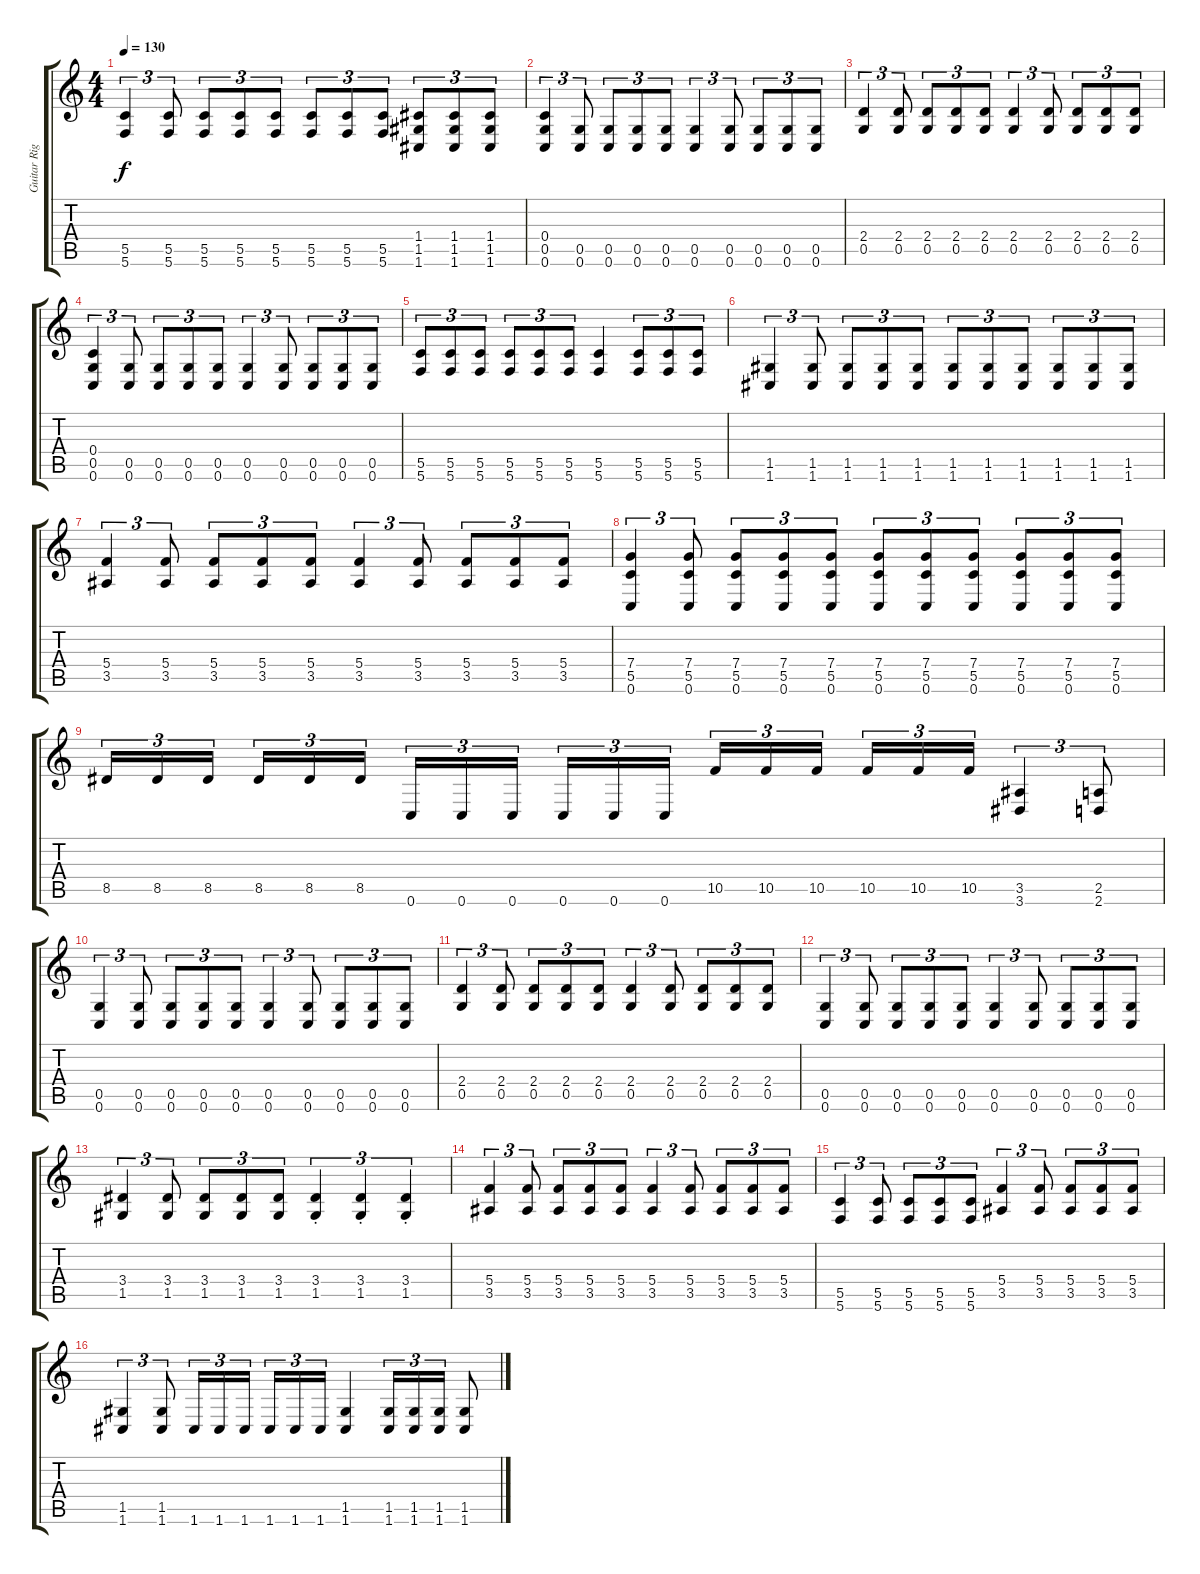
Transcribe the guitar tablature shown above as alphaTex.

\track ("Guitar Right" "Guitar Rig") {instrument distortionguitar}
\staff {score tabs}
\tuning (D4 A3 F3 C3 G2 C2) {hide}
\ts (4 4)
\tempo 130
\clef g2
\ks c
(5.5 5.6).4{tu (3 2) dy f} (5.5 5.6).8{tu (3 2)} (5.5 5.6).8{tu (3 2)} (5.5 5.6).8{tu (3 2)} (5.5 5.6).8{tu (3 2)} (5.5 5.6).8{tu (3 2)} (5.5 5.6).8{tu (3 2)} (5.5 5.6).8{tu (3 2)} (1.4 1.5 1.6).8{tu (3 2)} (1.4 1.5 1.6).8{tu (3 2)} (1.4 1.5 1.6).8{tu (3 2)} |
(0.4 0.5 0.6).4{tu (3 2)} (0.5 0.6).8{tu (3 2)} (0.5 0.6).8{tu (3 2)} (0.5 0.6).8{tu (3 2)} (0.5 0.6).8{tu (3 2)} (0.5 0.6).4{tu (3 2)} (0.5 0.6).8{tu (3 2)} (0.5 0.6).8{tu (3 2)} (0.5 0.6).8{tu (3 2)} (0.5 0.6).8{tu (3 2)} |
(2.4 0.5).4{tu (3 2)} (2.4 0.5).8{tu (3 2)} (2.4 0.5).8{tu (3 2)} (2.4 0.5).8{tu (3 2)} (2.4 0.5).8{tu (3 2)} (2.4 0.5).4{tu (3 2)} (2.4 0.5).8{tu (3 2)} (2.4 0.5).8{tu (3 2)} (2.4 0.5).8{tu (3 2)} (2.4 0.5).8{tu (3 2)} |
(0.4 0.5 0.6).4{tu (3 2)} (0.5 0.6).8{tu (3 2)} (0.5 0.6).8{tu (3 2)} (0.5 0.6).8{tu (3 2)} (0.5 0.6).8{tu (3 2)} (0.5 0.6).4{tu (3 2)} (0.5 0.6).8{tu (3 2)} (0.5 0.6).8{tu (3 2)} (0.5 0.6).8{tu (3 2)} (0.5 0.6).8{tu (3 2)} |
(5.5 5.6).8{tu (3 2)} (5.5 5.6).8{tu (3 2)} (5.5 5.6).8{tu (3 2)} (5.5 5.6).8{tu (3 2)} (5.5 5.6).8{tu (3 2)} (5.5 5.6).8{tu (3 2)} (5.5 5.6).4 (5.5 5.6).8{tu (3 2)} (5.5 5.6).8{tu (3 2)} (5.5 5.6).8{tu (3 2)} |
(1.5 1.6).4{tu (3 2)} (1.5 1.6).8{tu (3 2)} (1.5 1.6).8{tu (3 2)} (1.5 1.6).8{tu (3 2)} (1.5 1.6).8{tu (3 2)} (1.5 1.6).8{tu (3 2)} (1.5 1.6).8{tu (3 2)} (1.5 1.6).8{tu (3 2)} (1.5 1.6).8{tu (3 2)} (1.5 1.6).8{tu (3 2)} (1.5 1.6).8{tu (3 2)} |
(5.4 3.5).4{tu (3 2)} (5.4 3.5).8{tu (3 2)} (5.4 3.5).8{tu (3 2)} (5.4 3.5).8{tu (3 2)} (5.4 3.5).8{tu (3 2)} (5.4 3.5).4{tu (3 2)} (5.4 3.5).8{tu (3 2)} (5.4 3.5).8{tu (3 2)} (5.4 3.5).8{tu (3 2)} (5.4 3.5).8{tu (3 2)} |
(7.4 5.5 0.6).4{tu (3 2)} (7.4 5.5 0.6).8{tu (3 2)} (7.4 5.5 0.6).8{tu (3 2)} (7.4 5.5 0.6).8{tu (3 2)} (7.4 5.5 0.6).8{tu (3 2)} (7.4 5.5 0.6).8{tu (3 2)} (7.4 5.5 0.6).8{tu (3 2)} (7.4 5.5 0.6).8{tu (3 2)} (7.4 5.5 0.6).8{tu (3 2)} (7.4 5.5 0.6).8{tu (3 2)} (7.4 5.5 0.6).8{tu (3 2)} |
8.5.16{tu (3 2)} 8.5.16{tu (3 2)} 8.5.16{tu (3 2)} 8.5.16{tu (3 2)} 8.5.16{tu (3 2)} 8.5.16{tu (3 2)} 0.6.16{tu (3 2)} 0.6.16{tu (3 2)} 0.6.16{tu (3 2)} 0.6.16{tu (3 2)} 0.6.16{tu (3 2)} 0.6.16{tu (3 2)} 10.5.16{tu (3 2)} 10.5.16{tu (3 2)} 10.5.16{tu (3 2)} 10.5.16{tu (3 2)} 10.5.16{tu (3 2)} 10.5.16{tu (3 2)} (3.5 3.6).4{tu (3 2)} (2.5 2.6).8{tu (3 2)} |
(0.5 0.6).4{tu (3 2)} (0.5 0.6).8{tu (3 2)} (0.5 0.6).8{tu (3 2)} (0.5 0.6).8{tu (3 2)} (0.5 0.6).8{tu (3 2)} (0.5 0.6).4{tu (3 2)} (0.5 0.6).8{tu (3 2)} (0.5 0.6).8{tu (3 2)} (0.5 0.6).8{tu (3 2)} (0.5 0.6).8{tu (3 2)} |
(2.4 0.5).4{tu (3 2)} (2.4 0.5).8{tu (3 2)} (2.4 0.5).8{tu (3 2)} (2.4 0.5).8{tu (3 2)} (2.4 0.5).8{tu (3 2)} (2.4 0.5).4{tu (3 2)} (2.4 0.5).8{tu (3 2)} (2.4 0.5).8{tu (3 2)} (2.4 0.5).8{tu (3 2)} (2.4 0.5).8{tu (3 2)} |
(0.5 0.6).4{tu (3 2)} (0.5 0.6).8{tu (3 2)} (0.5 0.6).8{tu (3 2)} (0.5 0.6).8{tu (3 2)} (0.5 0.6).8{tu (3 2)} (0.5 0.6).4{tu (3 2)} (0.5 0.6).8{tu (3 2)} (0.5 0.6).8{tu (3 2)} (0.5 0.6).8{tu (3 2)} (0.5 0.6).8{tu (3 2)} |
(3.4 1.5).4{tu (3 2)} (3.4 1.5).8{tu (3 2)} (3.4 1.5).8{tu (3 2)} (3.4 1.5).8{tu (3 2)} (3.4 1.5).8{tu (3 2)} (3.4{st} 1.5{st}).4{tu (3 2)} (3.4{st} 1.5{st}).4{tu (3 2)} (3.4{st} 1.5{st}).4{tu (3 2)} |
(5.4 3.5).4{tu (3 2)} (5.4 3.5).8{tu (3 2)} (5.4 3.5).8{tu (3 2)} (5.4 3.5).8{tu (3 2)} (5.4 3.5).8{tu (3 2)} (5.4 3.5).4{tu (3 2)} (5.4 3.5).8{tu (3 2)} (5.4 3.5).8{tu (3 2)} (5.4 3.5).8{tu (3 2)} (5.4 3.5).8{tu (3 2)} |
(5.5 5.6).4{tu (3 2)} (5.5 5.6).8{tu (3 2)} (5.5 5.6).8{tu (3 2)} (5.5 5.6).8{tu (3 2)} (5.5 5.6).8{tu (3 2)} (5.4 3.5).4{tu (3 2)} (5.4 3.5).8{tu (3 2)} (5.4 3.5).8{tu (3 2)} (5.4 3.5).8{tu (3 2)} (5.4 3.5).8{tu (3 2)} |
(1.5 1.6).4{tu (3 2)} (1.5 1.6).8{tu (3 2)} 1.6.16{tu (3 2)} 1.6.16{tu (3 2)} 1.6.16{tu (3 2)} 1.6.16{tu (3 2)} 1.6.16{tu (3 2)} 1.6.16{tu (3 2)} (1.5 1.6).4 (1.5 1.6).16{tu (3 2)} (1.5 1.6).16{tu (3 2)} (1.5 1.6).16{tu (3 2)} (1.5 1.6).8
